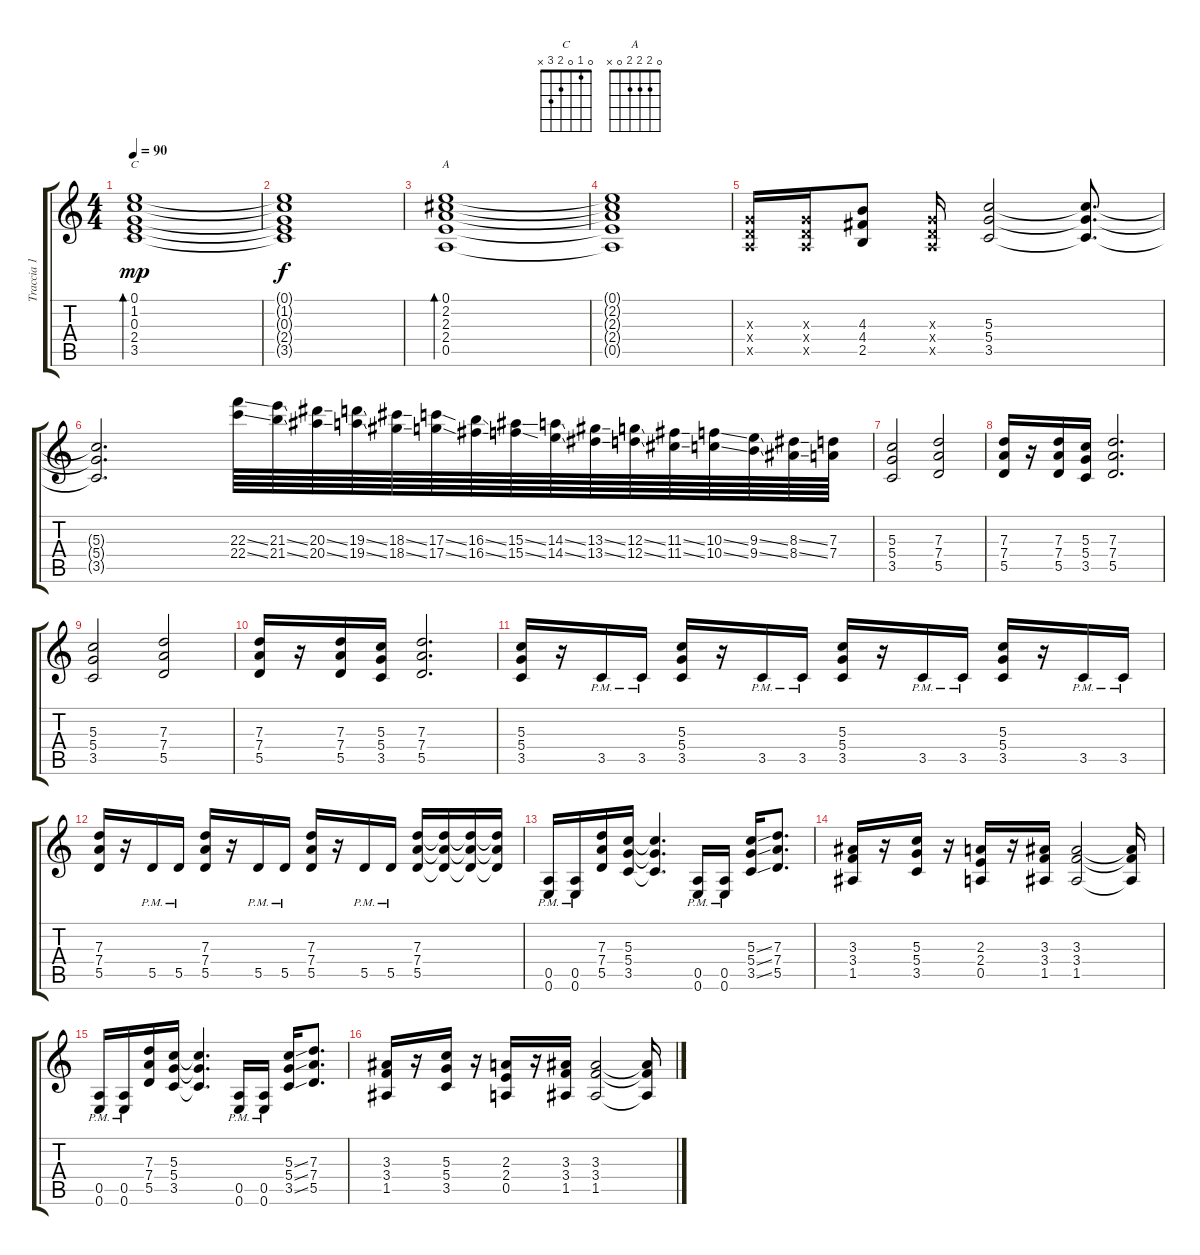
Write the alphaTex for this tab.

\track ("Traccia 1" "Traccia 1") {instrument distortionguitar}
\staff {score tabs}
\tuning (E4 B3 G3 D3 A2 E2) {hide}
\chord ("C" 0 1 0 2 3 x)
\chord ("A" 0 2 2 2 0 x)
\ts (4 4)
\tempo 90
\clef g2
\ks c
(0.1 1.2 0.3 2.4 3.5).1{bd 240 ch "C" dy mp} |
(0.1{t} 1.2{t} 0.3{t} 2.4{t} 3.5{t}).1{dy f} |
(0.1 2.2 2.3 2.4 0.5).1{bd 240 ch "A"} |
(0.1{t} 2.2{t} 2.3{t} 2.4{t} 0.5{t}).1 |
(0.3{x} 0.4{x} 0.5{x}).16{instrument distortionguitar} (0.3{x} 0.4{x} 0.5{x}).16 (4.3 4.4 2.5).8 (0.3{x} 0.4{x} 0.5{x}).16 (5.3 5.4 3.5).2 (5.3{t} 5.4{t} 3.5{t}).8{d} |
(5.3{t} 5.4{t} 3.5{t}).2{d} (22.3{ss} 22.4{ss}).64 (21.3{ss} 21.4{ss}).64 (20.3{ss} 20.4{ss}).64 (19.3{ss} 19.4{ss}).64 (18.3{ss} 18.4{ss}).64 (17.3{ss} 17.4{ss}).64 (16.3{ss} 16.4{ss}).64 (15.3{ss} 15.4{ss}).64 (14.3{ss} 14.4{ss}).64 (13.3{ss} 13.4{ss}).64 (12.3{ss} 12.4{ss}).64 (11.3{ss} 11.4{ss}).64 (10.3{ss} 10.4{ss}).64 (9.3{ss} 9.4{ss}).64 (8.3{ss} 8.4{ss}).64 (7.3 7.4).64 |
(5.3 5.4 3.5).2 (7.3 7.4 5.5).2 |
(7.3 7.4 5.5).16 r.16 (7.3 7.4 5.5).16 (5.3 5.4 3.5).16 (7.3 7.4 5.5).2{d} |
(5.3 5.4 3.5).2 (7.3 7.4 5.5).2 |
(7.3 7.4 5.5).16 r.16 (7.3 7.4 5.5).16 (5.3 5.4 3.5).16 (7.3 7.4 5.5).2{d} |
(5.3 5.4 3.5).16 r.16 3.5{pm}.16 3.5{pm}.16 (5.3 5.4 3.5).16 r.16 3.5{pm}.16 3.5{pm}.16 (5.3 5.4 3.5).16 r.16 3.5{pm}.16 3.5{pm}.16 (5.3 5.4 3.5).16 r.16 3.5{pm}.16 3.5{pm}.16 |
(7.3 7.4 5.5).16 r.16 5.5{pm}.16 5.5{pm}.16 (7.3 7.4 5.5).16 r.16 5.5{pm}.16 5.5{pm}.16 (7.3 7.4 5.5).16 r.16 5.5{pm}.16 5.5{pm}.16 (7.3 7.4 5.5).16 (7.3{t} 7.4{t} 5.5{t}).16 (7.3{t} 7.4{t} 5.5{t}).16 (7.3{t} 7.4{t} 5.5{t}).16 |
(0.5{pm} 0.6{pm}).16 (0.5{pm} 0.6{pm}).16 (7.3 7.4 5.5).16 (5.3 5.4 3.5).16 (5.3{t} 5.4{t} 3.5{t}).4{d} (0.5{pm} 0.6{pm}).16 (0.5{pm} 0.6{pm}).16 (5.3{ss} 5.4{ss} 3.5{ss}).16 (7.3 7.4 5.5).8{d} |
(3.3 3.4 1.5).16 r.16 (5.3 5.4 3.5).16 r.16 (2.3 2.4 0.5).16 r.16 (3.3 3.4 1.5).16 (3.3 3.4 1.5).2 (3.3{t} 3.4{t} 1.5{t}).16 |
(0.5{pm} 0.6{pm}).16 (0.5{pm} 0.6{pm}).16 (7.3 7.4 5.5).16 (5.3 5.4 3.5).16 (5.3{t} 5.4{t} 3.5{t}).4{d} (0.5{pm} 0.6{pm}).16 (0.5{pm} 0.6{pm}).16 (5.3{ss} 5.4{ss} 3.5{ss}).16 (7.3 7.4 5.5).8{d} |
(3.3 3.4 1.5).16 r.16 (5.3 5.4 3.5).16 r.16 (2.3 2.4 0.5).16 r.16 (3.3 3.4 1.5).16 (3.3 3.4 1.5).2 (3.3{t} 3.4{t} 1.5{t}).16
